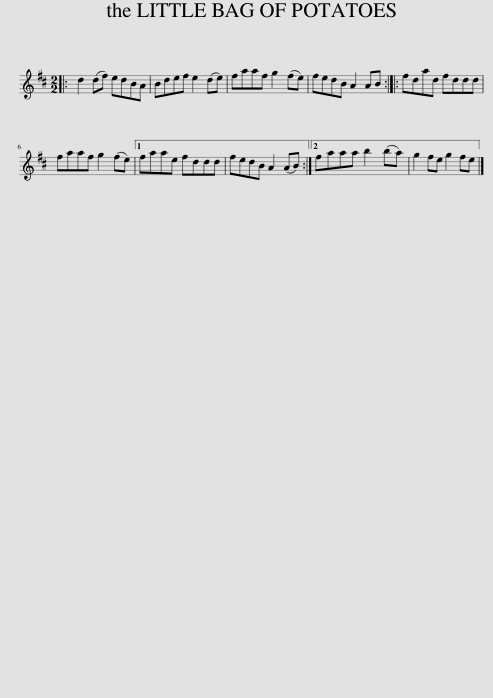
X:1
L:1/8
M:2/2
I:linebreak $
K:D
V:1 treble
V:1
|: d2 (df) edBA | Bdef e2 (de) | faaf g2 (fe) | fedB A2 AB :: fdad fddd |$ %5
 faaf g2 (fe) |1 faae fddd | fedB A2 (AB) :|2 faaa b2 (ba) | g2 fe g2 fe |] %10
